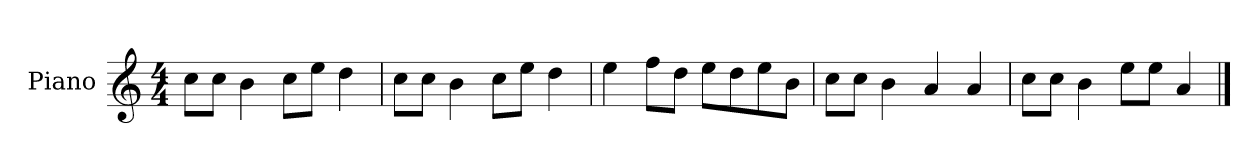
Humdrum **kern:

**kern
*part1
*staff1
*I"Piano
*I'P-no
*clefG2
*k[]
*M4/4
*MM90
=1
8cc\L
8cc\J
4b\
8cc\L
8ee\J
4dd\
=2
8cc\L
8cc\J
4b\
8cc\L
8ee\J
4dd\
=3
4ee\
8ff\L
8dd\J
8ee\L
8dd\
8ee\
8b\J
=4
8cc\L
8cc\J
4b\
4a/
4a/
=5
8cc\L
8cc\J
4b\
8ee\L
8ee\J
4a/
==
*-
